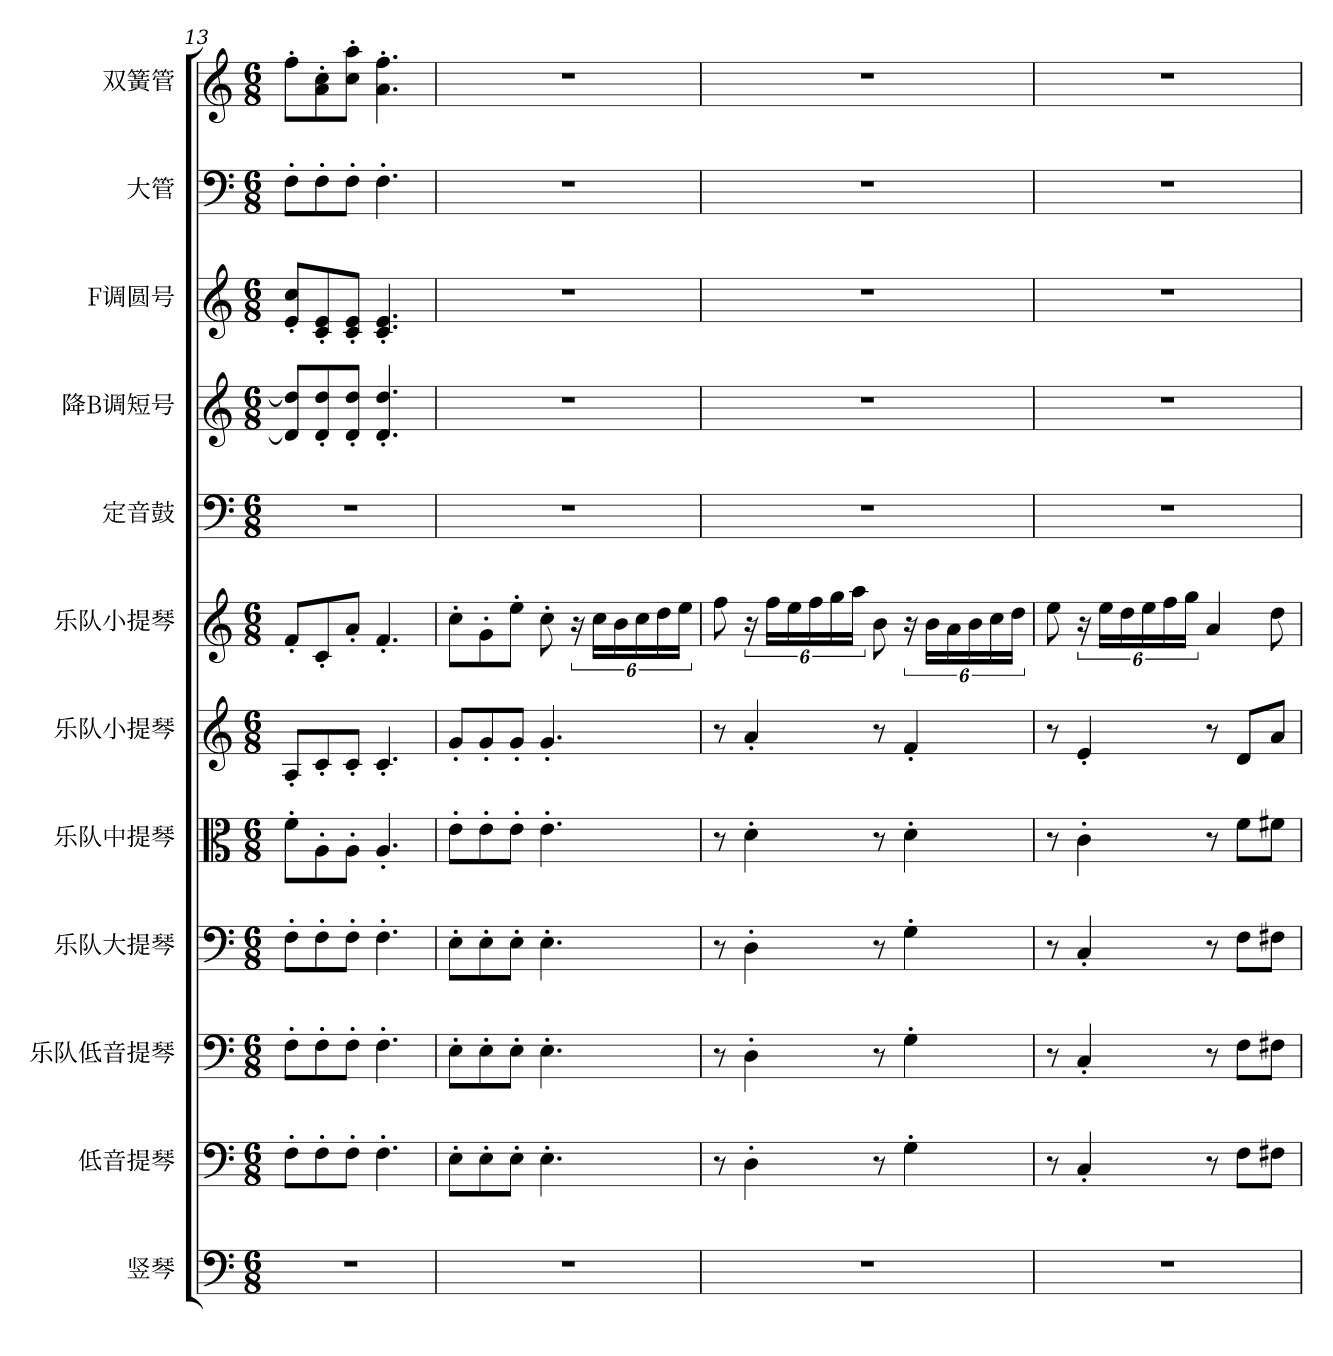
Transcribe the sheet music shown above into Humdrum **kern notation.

**kern	**kern	**kern	**kern	**kern	**kern	**kern	**kern	**kern	**kern	**kern	**kern
*part12	*part11	*part10	*part9	*part8	*part7	*part6	*part5	*part4	*part3	*part2	*part1
*staff12	*staff11	*staff10	*staff9	*staff8	*staff7	*staff6	*staff5	*staff4	*staff3	*staff2	*staff1
*I"竖琴	*I"低音提琴	*I"乐队低音提琴	*I"乐队大提琴	*I"乐队中提琴	*I"乐队小提琴	*I"乐队小提琴	*I"定音鼓	*I"降B调短号	*I"F调圆号	*I"大管	*I"双簧管
*clefF4	*clefF4	*clefF4	*clefF4	*clefC3	*clefG2	*clefG2	*clefF4	*clefG2	*clefG2	*clefF4	*clefG2
*	*ITrd7c12	*ITrd7c12	*	*	*	*	*	*ITrd1c2	*ITrd4c7	*	*
*k[]	*k[]	*k[]	*k[]	*k[]	*k[]	*k[]	*k[]	*k[b-e-]	*k[b-]	*k[]	*k[]
*M6/8	*M6/8	*M6/8	*M6/8	*M6/8	*M6/8	*M6/8	*M6/8	*M6/8	*M6/8	*M6/8	*M6/8
=13	=13	=13	=13	=13	=13	=13	=13	=13	=13	=13	=13
2.r	8FF'\L	8FF'\L	8F'\L	8f'\L	8A'/L	8f'/L	2.r	8c/] 8cc/]L	8A/' 8f/'L	8F'\L	8ff'\L
.	8FF'\	8FF'\	8F'\	8A'\	8c'/	8c'/	.	8c/' 8cc/'	8F/' 8A/'	8F'\	8a\' 8cc\'
.	8FF'\J	8FF'\J	8F'\J	8A'\J	8c'/J	8a'/J	.	8c/' 8cc/'J	8F/' 8A/'J	8F'\J	8cc\' 8aa\'J
.	4.FF'\	4.FF'\	4.F'\	4.A'/	4.c'/	4.f'/	.	4.c/' 4.cc/'	4.F/' 4.A/'	4.F'\	4.a\' 4.ff\'
!!LO:PB:g=z
=14	=14	=14	=14	=14	=14	=14	=14	=14	=14	=14	=14
2.r	8EE'\L	8EE'\L	8E'\L	8e'\L	8g'/L	8cc'\L	2.r	2.r	2.r	2.r	2.r
.	8EE'\	8EE'\	8E'\	8e'\	8g'/	8g'\	.	.	.	.	.
.	8EE'\J	8EE'\J	8E'\J	8e'\J	8g'/J	8ee'\J	.	.	.	.	.
.	4.EE'\	4.EE'\	4.E'\	4.e'\	4.g'/	8cc'\	.	.	.	.	.
.	.	.	.	.	.	24r	.	.	.	.	.
.	.	.	.	.	.	24cc\LL	.	.	.	.	.
.	.	.	.	.	.	24b\	.	.	.	.	.
*	*	*	*	*	*	*Xbrackettup	*	*	*	*	*
.	.	.	.	.	.	24cc\	.	.	.	.	.
.	.	.	.	.	.	24dd\	.	.	.	.	.
.	.	.	.	.	.	24ee\JJ	.	.	.	.	.
=15	=15	=15	=15	=15	=15	=15	=15	=15	=15	=15	=15
2.r	8r	8r	8r	8r	8r	8ff\	2.r	2.r	2.r	2.r	2.r
*	*	*	*	*	*	*brackettup	*	*	*	*	*
.	4DD'\	4DD'\	4D'\	4d'\	4a'/	24r	.	.	.	.	.
.	.	.	.	.	.	24ff\LL	.	.	.	.	.
.	.	.	.	.	.	24ee\	.	.	.	.	.
*	*	*	*	*	*	*Xbrackettup	*	*	*	*	*
.	.	.	.	.	.	24ff\	.	.	.	.	.
.	.	.	.	.	.	24gg\	.	.	.	.	.
.	.	.	.	.	.	24aa\JJ	.	.	.	.	.
.	8r	8r	8r	8r	8r	8b\	.	.	.	.	.
*	*	*	*	*	*	*brackettup	*	*	*	*	*
.	4GG'\	4GG'\	4G'\	4d'\	4f'/	24r	.	.	.	.	.
.	.	.	.	.	.	24b\LL	.	.	.	.	.
.	.	.	.	.	.	24a\	.	.	.	.	.
*	*	*	*	*	*	*Xbrackettup	*	*	*	*	*
.	.	.	.	.	.	24b\	.	.	.	.	.
.	.	.	.	.	.	24cc\	.	.	.	.	.
.	.	.	.	.	.	24dd\JJ	.	.	.	.	.
=16	=16	=16	=16	=16	=16	=16	=16	=16	=16	=16	=16
2.r	8r	8r	8r	8r	8r	8ee\	2.r	2.r	2.r	2.r	2.r
*	*	*	*	*	*	*brackettup	*	*	*	*	*
.	4CC'/	4CC'/	4C'/	4c'\	4e'/	24r	.	.	.	.	.
.	.	.	.	.	.	24ee\LL	.	.	.	.	.
.	.	.	.	.	.	24dd\	.	.	.	.	.
*	*	*	*	*	*	*Xbrackettup	*	*	*	*	*
.	.	.	.	.	.	24ee\	.	.	.	.	.
.	.	.	.	.	.	24ff\	.	.	.	.	.
.	.	.	.	.	.	24gg\JJ	.	.	.	.	.
.	8r	8r	8r	8r	8r	4a/	.	.	.	.	.
.	8FF\L	8FF\L	8F\L	8f\L	8d/L	.	.	.	.	.	.
.	8FF#X\J	8FF#X\J	8F#X\J	8f#X\J	8a/J	8dd\	.	.	.	.	.
=	=	=	=	=	=	=	=	=	=	=	=
*-	*-	*-	*-	*-	*-	*-	*-	*-	*-	*-	*-
